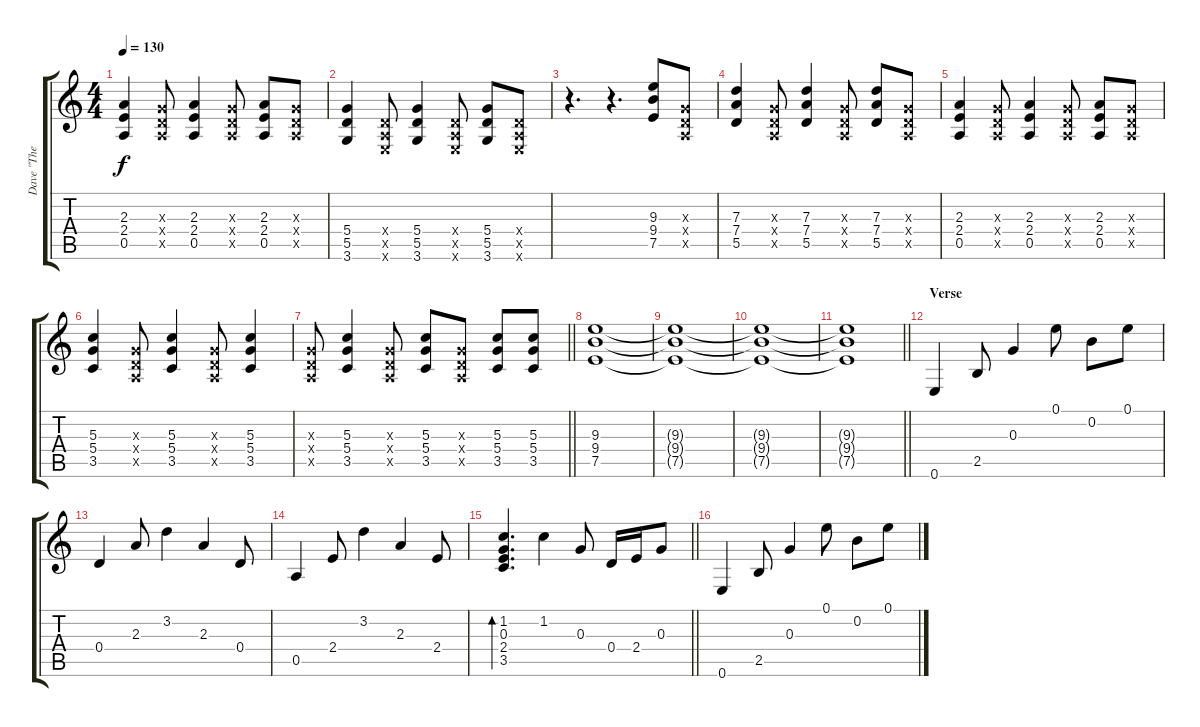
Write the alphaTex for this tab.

\track ("Dave \"The Snake\" Sabo" "Dave \"The ") {instrument overdrivenguitar}
\staff {score tabs}
\tuning (E4 B3 G3 D3 A2 E2) {hide}
\ts (4 4)
\tempo 130
\clef g2
\ks c
(2.3 2.4 0.5).4{dy f} (0.3{x} 0.4{x} 0.5{x}).8 (2.3 2.4 0.5).4 (0.3{x} 0.4{x} 0.5{x}).8 (2.3 2.4 0.5).8 (0.3{x} 0.4{x} 0.5{x}).8 |
(5.4 5.5 3.6).4 (0.4{x} 0.5{x} 0.6{x}).8 (5.4 5.5 3.6).4 (0.4{x} 0.5{x} 0.6{x}).8 (5.4 5.5 3.6).8 (0.4{x} 0.5{x} 0.6{x}).8 |
r.4{d} r.4{d} (9.3 9.4 7.5).8 (0.3{x} 0.4{x} 0.5{x}).8 |
(7.3 7.4 5.5).4 (0.3{x} 0.4{x} 0.5{x}).8 (7.3 7.4 5.5).4 (0.3{x} 0.4{x} 0.5{x}).8 (7.3 7.4 5.5).8 (0.3{x} 0.4{x} 0.5{x}).8 |
(2.3 2.4 0.5).4 (0.3{x} 0.4{x} 0.5{x}).8 (2.3 2.4 0.5).4 (0.3{x} 0.4{x} 0.5{x}).8 (2.3 2.4 0.5).8 (0.3{x} 0.4{x} 0.5{x}).8 |
(5.3 5.4 3.5).4 (0.3{x} 0.4{x} 0.5{x}).8 (5.3 5.4 3.5).4 (0.3{x} 0.4{x} 0.5{x}).8 (5.3 5.4 3.5).4 |
\barLineRight lightlight
(0.3{x} 0.4{x} 0.5{x}).8 (5.3 5.4 3.5).4 (0.3{x} 0.4{x} 0.5{x}).8 (5.3 5.4 3.5).8 (0.3{x} 0.4{x} 0.5{x}).8 (5.3 5.4 3.5).8 (5.3 5.4 3.5).8 |
(9.3 9.4 7.5).1 |
(9.3{t} 9.4{t} 7.5{t}).1 |
(9.3{t} 9.4{t} 7.5{t}).1 |
\barLineRight lightlight
(9.3{t} 9.4{t} 7.5{t}).1 |
\section ("" "Verse")
0.6.4 2.5.8 0.3.4 0.1.8 0.2.8 0.1.8 |
0.4.4 2.3.8 3.2.4 2.3.4 0.4.8 |
0.5.4 2.4.8 3.2.4 2.3.4 2.4.8 |
\barLineRight lightlight
(1.2 0.3 2.4 3.5).4{d bd 240} 1.2.4 0.3.8 0.4.16 2.4.16 0.3.8 |
0.6.4 2.5.8 0.3.4 0.1.8 0.2.8 0.1.8
